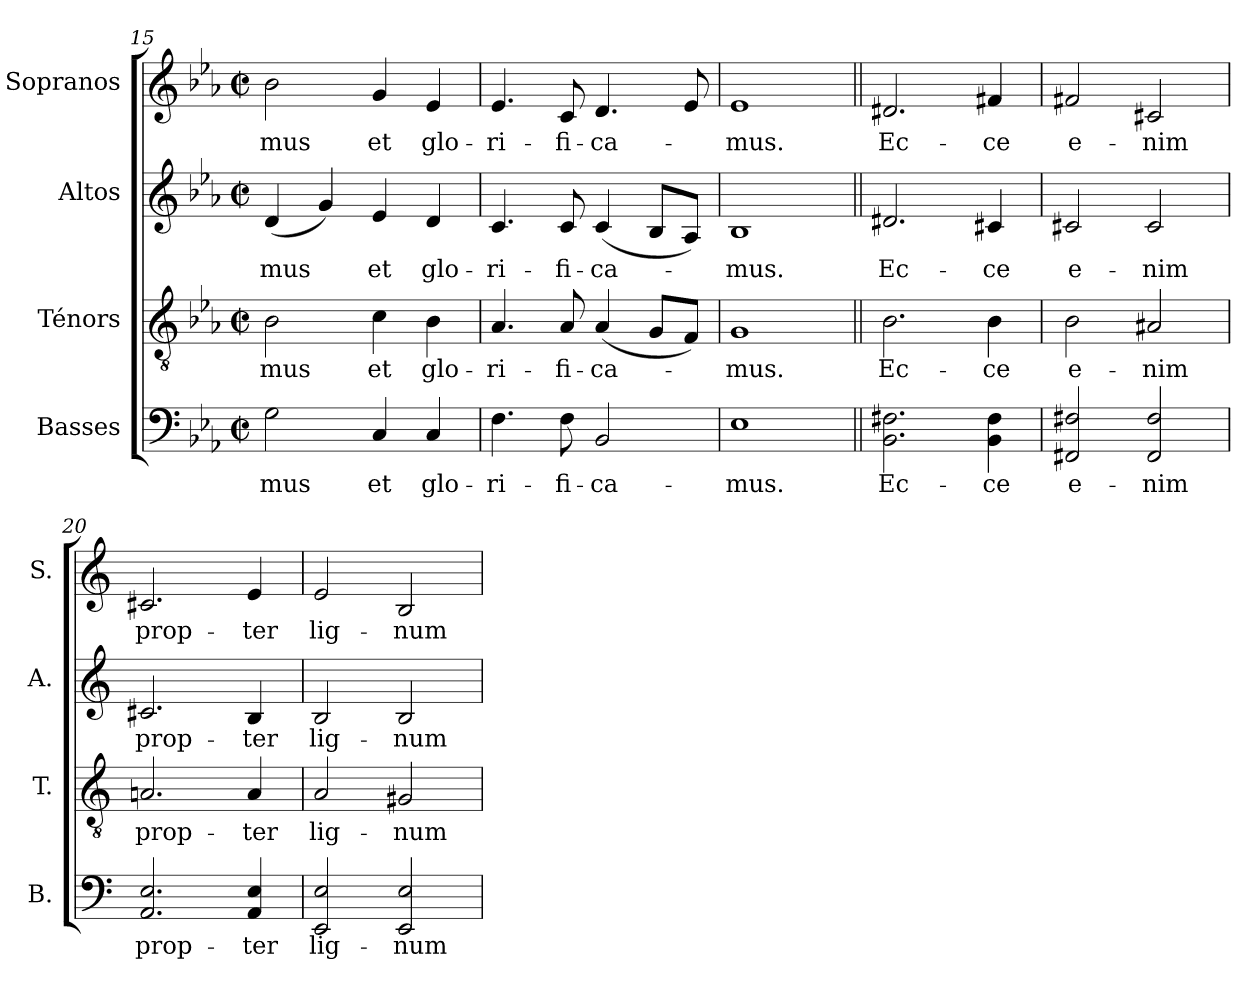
**kern	**text	**kern	**text	**kern	**text	**kern	**text
*part4	*part4	*part3	*part3	*part2	*part2	*part1	*part1
*staff4	*staff4	*staff3	*staff3	*staff2	*staff2	*staff1	*staff1
*I"Basses	*	*I"Ténors	*	*I"Altos	*	*I"Sopranos	*
*I'B.	*	*I'T.	*	*I'A.	*	*I'S.	*
*clefF4	*	*clefGv2	*	*clefG2	*	*clefG2	*
*	*	*ITrd7c12	*	*	*	*	*
*k[b-e-a-]	*	*k[b-e-a-]	*	*k[b-e-a-]	*	*k[b-e-a-]	*
*E-:	*	*E-:	*	*E-:	*	*E-:	*
*M2/2	*	*M2/2	*	*M2/2	*	*M2/2	*
*met(c|)	*	*met(c|)	*	*met(c|)	*	*met(c|)	*
=15	=15	=15	=15	=15	=15	=15	=15
!	!LO:LY:b:color=#000000	!	!	!	!	!	!
!	!	!	!LO:LY:b:color=#000000	!	!	!	!
!	!	!	!	!	!LO:LY:b:color=#000000	!	!
!	!	!	!	!	!	!	!LO:LY:b:color=#000000
2Gi\	-mus	2BB-i\	-mus	(4di/	-mus	2b-i\	-mus
.	.	.	.	4gi/)	.	.	.
!	!LO:LY:b:color=#000000	!	!	!	!	!	!
!	!	!	!LO:LY:b:color=#000000	!	!	!	!
!	!	!	!	!	!LO:LY:b:color=#000000	!	!
!	!	!	!	!	!	!	!LO:LY:b:color=#000000
4Ci/	et	4Ci\	et	4e-i/	et	4gi/	et
!	!LO:LY:b:color=#000000	!	!	!	!	!	!
!	!	!	!LO:LY:b:color=#000000	!	!	!	!
!	!	!	!	!	!LO:LY:b:color=#000000	!	!
!	!	!	!	!	!	!	!LO:LY:b:color=#000000
4Ci/	glo-	4BB-i\	glo-	4di/	glo-	4e-i/	glo-
!!LO:LB:g=z
=16	=16	=16	=16	=16	=16	=16	=16
!	!LO:LY:b:color=#000000	!	!	!	!	!	!
!	!	!	!LO:LY:b:color=#000000	!	!	!	!
!	!	!	!	!	!LO:LY:b:color=#000000	!	!
!	!	!	!	!	!	!	!LO:LY:b:color=#000000
4.Fi\	-ri-	4.AA-i/	-ri-	4.ci/	-ri-	4.e-i/	-ri-
!	!LO:LY:b:color=#000000	!	!	!	!	!	!
!	!	!	!LO:LY:b:color=#000000	!	!	!	!
!	!	!	!	!	!LO:LY:b:color=#000000	!	!
!	!	!	!	!	!	!	!LO:LY:b:color=#000000
8Fi\	-fi-	8AA-i/	-fi-	8ci/	-fi-	8ci/	-fi-
!	!LO:LY:b:color=#000000	!	!	!	!	!	!
!	!	!	!LO:LY:b:color=#000000	!	!	!	!
!	!	!	!	!	!LO:LY:b:color=#000000	!	!
!	!	!	!	!	!	!	!LO:LY:b:color=#000000
2BB-i/	-ca-	(4AA-i/	-ca-	(4ci/	-ca-	4.di/	-ca-
.	.	8GGi/L	.	8B-i/L	.	.	.
.	.	8FFi/J)	.	8A-i/J)	.	8e-i/	.
=17	=17	=17	=17	=17	=17	=17	=17
!	!LO:LY:b:color=#000000	!	!	!	!	!	!
!	!	!	!LO:LY:b:color=#000000	!	!	!	!
!	!	!	!	!	!LO:LY:b:color=#000000	!	!
!	!	!	!	!	!	!	!LO:LY:b:color=#000000
1E-i	-mus.	1GGi	-mus.	1B-i	-mus.	1e-i	-mus.
=18||	=18||	=18||	=18||	=18||	=18||	=18||	=18||
*k[]	*	*k[]	*	*k[]	*	*k[]	*
*C:	*	*C:	*	*C:	*	*C:	*
!	!LO:LY:b:color=#000000	!	!	!	!	!	!
!	!	!	!LO:LY:b:color=#000000	!	!	!	!
!	!	!	!	!	!LO:LY:b:color=#000000	!	!
!	!	!	!	!	!	!	!LO:LY:b:color=#000000
2.BBi\ 2.F#Xi	Ec-	2.BBi\	Ec-	2.d#Xi/	Ec-	2.d#Xi/	Ec-
!	!LO:LY:b:color=#000000	!	!	!	!	!	!
!	!	!	!LO:LY:b:color=#000000	!	!	!	!
!	!	!	!	!	!LO:LY:b:color=#000000	!	!
!	!	!	!	!	!	!	!LO:LY:b:color=#000000
4BBi\ 4F#i	-ce	4BBi\	-ce	4c#Xi/	-ce	4f#Xi/	-ce
=19	=19	=19	=19	=19	=19	=19	=19
!	!LO:LY:b:color=#000000	!	!	!	!	!	!
!	!	!	!LO:LY:b:color=#000000	!	!	!	!
!	!	!	!	!	!LO:LY:b:color=#000000	!	!
!	!	!	!	!	!	!	!LO:LY:b:color=#000000
2FF#Xi/ 2F#Xi	e-	2BBi\	e-	2c#Xi/	e-	2f#Xi/	e-
!	!LO:LY:b:color=#000000	!	!	!	!	!	!
!	!	!	!LO:LY:b:color=#000000	!	!	!	!
!	!	!	!	!	!LO:LY:b:color=#000000	!	!
!	!	!	!	!	!	!	!LO:LY:b:color=#000000
2FF#i/ 2F#i	-nim	2AA#Xi/	-nim	2c#i/	-nim	2c#Xi/	-nim
=20	=20	=20	=20	=20	=20	=20	=20
!	!LO:LY:b:color=#000000	!	!	!	!	!	!
!	!	!	!LO:LY:b:color=#000000	!	!	!	!
!	!	!	!	!	!LO:LY:b:color=#000000	!	!
!	!	!	!	!	!	!	!LO:LY:b:color=#000000
2.AAi/ 2.Ei	prop-	2.AAni/	prop-	2.c#Xi/	prop-	2.c#Xi/	prop-
!	!LO:LY:b:color=#000000	!	!	!	!	!	!
!	!	!	!LO:LY:b:color=#000000	!	!	!	!
!	!	!	!	!	!LO:LY:b:color=#000000	!	!
!	!	!	!	!	!	!	!LO:LY:b:color=#000000
4AAi/ 4Ei	-ter	4AAi/	-ter	4Bi/	-ter	4ei/	-ter
=21	=21	=21	=21	=21	=21	=21	=21
!	!LO:LY:b:color=#000000	!	!	!	!	!	!
!	!	!	!LO:LY:b:color=#000000	!	!	!	!
!	!	!	!	!	!LO:LY:b:color=#000000	!	!
!	!	!	!	!	!	!	!LO:LY:b:color=#000000
2EEi/ 2Ei	lig-	2AAi/	lig-	2Bi/	lig-	2ei/	lig-
!	!LO:LY:b:color=#000000	!	!	!	!	!	!
!	!	!	!LO:LY:b:color=#000000	!	!	!	!
!	!	!	!	!	!LO:LY:b:color=#000000	!	!
!	!	!	!	!	!	!	!LO:LY:b:color=#000000
2EEi/ 2Ei	-num	2GG#Xi/	-num	2Bi/	-num	2Bi/	-num
=	=	=	=	=	=	=	=
*-	*-	*-	*-	*-	*-	*-	*-
